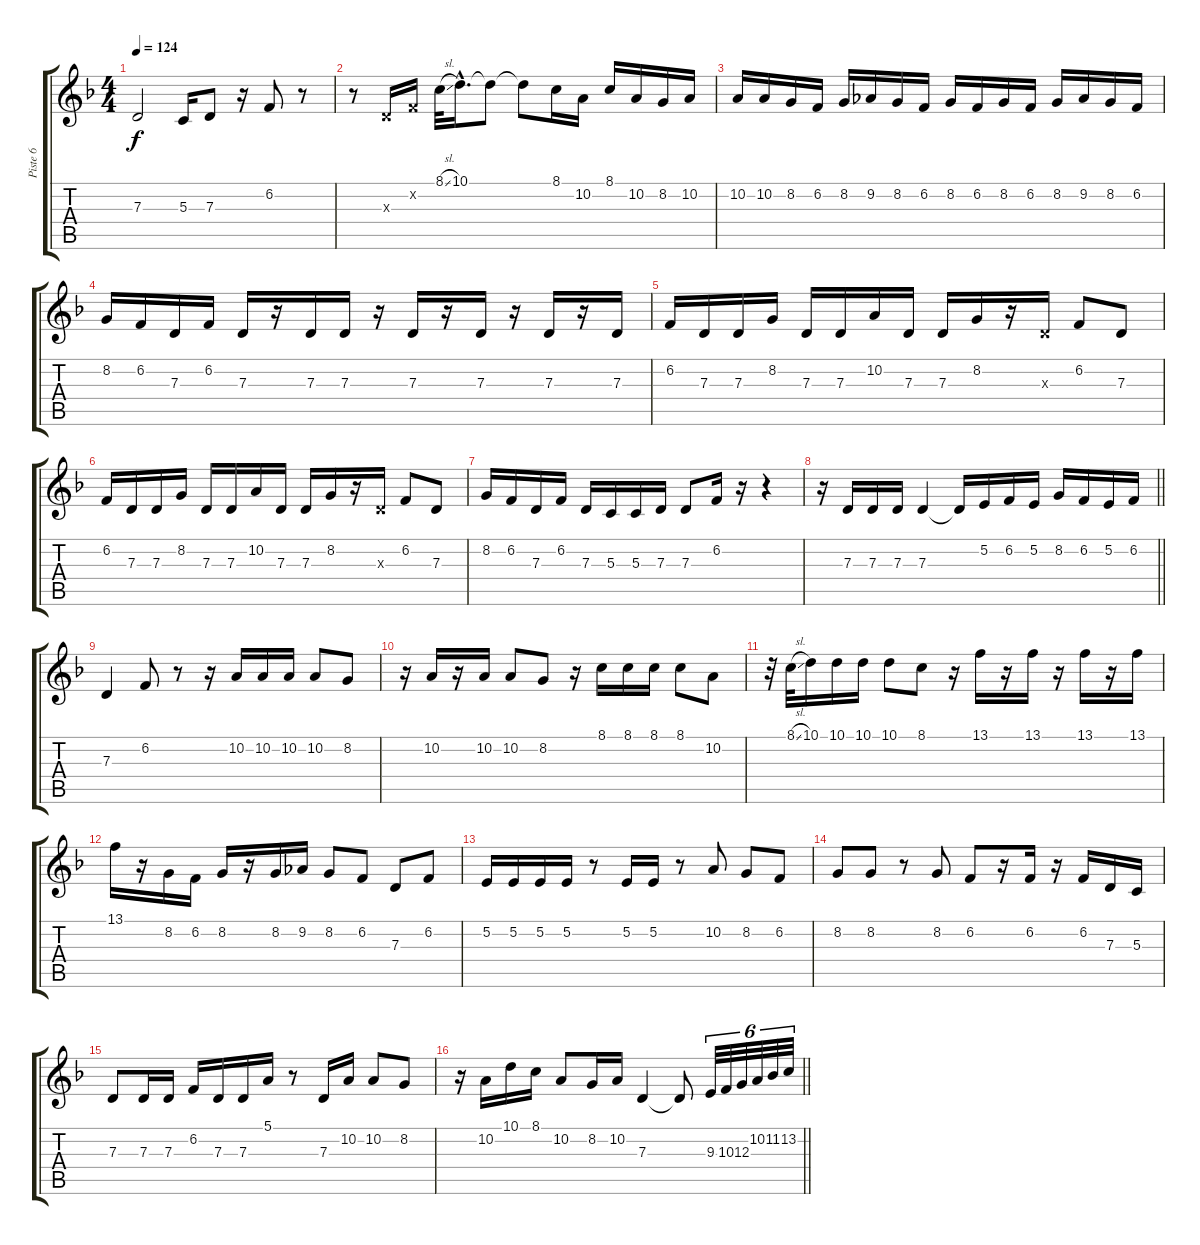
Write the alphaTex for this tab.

\track ("Piste 6" "Piste 6") {instrument shakuhachi}
\staff {score tabs}
\tuning (E4 B3 G3 D3 A2 E2) {hide}
\ts (4 4)
\tempo 124
\clef g2
\ks dminor
7.3.2{dy f volume 9 balance 16 instrument blownbottle} 5.3.16 7.3.8 r.16 6.2.8 r.8 |
r.8 7.3{x}.16 6.2{x}.16 8.1{sl}.32 10.1{hac}.16{d} 10.1{t}.8 10.1{t}.8 8.1.16 10.2.16 8.1.16 10.2.16 8.2.16 10.2.16 |
10.2.16 10.2.16 8.2.16 6.2.16 8.2.16 9.2.16 8.2.16 6.2.16 8.2.16 6.2.16 8.2.16 6.2.16 8.2.16 9.2.16 8.2.16 6.2.16 |
8.2.16 6.2.16 7.3.16 6.2.16 7.3.16 r.16 7.3.16 7.3.16 r.16 7.3.16 r.16 7.3.16 r.16 7.3.16 r.16 7.3.16 |
6.2.16 7.3.16 7.3.16 8.2.16 7.3.16 7.3.16 10.2.16 7.3.16 7.3.16 8.2.16 r.16 7.3{x}.16 6.2.8 7.3.8 |
6.2.16 7.3.16 7.3.16 8.2.16 7.3.16 7.3.16 10.2.16 7.3.16 7.3.16 8.2.16 r.16 7.3{x}.16 6.2.8 7.3.8 |
8.2.16 6.2.16 7.3.16 6.2.16 7.3.16 5.3.16 5.3.16 7.3.16 7.3.8 6.2.16 r.16 r.4 |
\barLineRight lightlight
r.16 7.3.16 7.3.16 7.3.16 7.3.4 7.3{t}.16 5.2.16 6.2.16 5.2.16 8.2.16 6.2.16 5.2.16 6.2.16 |
7.3.4 6.2.8 r.8 r.16 10.2.16 10.2.16 10.2.16 10.2.8 8.2.8 |
r.16 10.2.16 r.16 10.2.16 10.2.8 8.2.8 r.16 8.1.16 8.1.16 8.1.16 8.1.8 10.2.8 |
r.32 8.1{sl}.32 10.1.16 10.1.16 10.1.16 10.1.8 8.1.8 r.16 13.1.16 r.16 13.1.16 r.16 13.1.16 r.16 13.1.16 |
13.1.16 r.16 8.2.16 6.2.16 8.2.16 r.16 8.2.16 9.2.16 8.2.8 6.2.8 7.3.8 6.2.8 |
5.2.16 5.2.16 5.2.16 5.2.16 r.8 5.2.16 5.2.16 r.8 10.2.8 8.2.8 6.2.8 |
8.2.8 8.2.8 r.8 8.2.8 6.2.8 r.16 6.2.16 r.16 6.2.16 7.3.16 5.3.16 |
7.3.8 7.3.16 7.3.16 6.2.16 7.3.16 7.3.16 5.1.16 r.8 7.3.16 10.2.16 10.2.8 8.2.8 |
\barLineRight lightlight
r.16 10.2.16 10.1.16 8.1.16 10.2.8 8.2.16 10.2.16 7.3.4 7.3{t}.8 9.3.32{tu (6 4)} 10.3.32{tu (6 4)} 12.3.32{tu (6 4)} 10.2.32{tu (6 4)} 11.2.32{tu (6 4)} 13.2.32{tu (6 4)}
